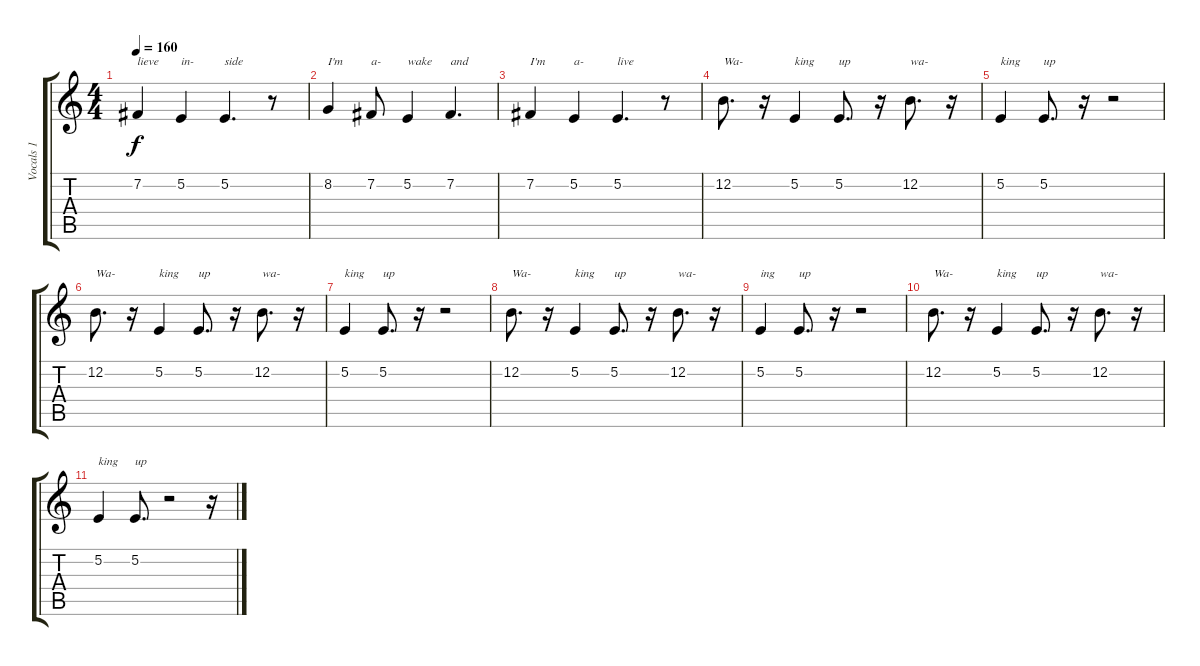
\track ("Vocals 1" "Vocals 1") {instrument lead2sawtooth}
\staff {score tabs}
\tuning (E4 B3 G3 D3 A2 E2) {hide}
\ts (4 4)
\tempo 160
\clef g2
\ks c
7.2.4{txt "lieve" dy f} 5.2.4{txt "in-"} 5.2.4{d txt "side"} r.8 |
8.2.4{txt "I'm"} 7.2.8{txt "a-"} 5.2.4{txt "wake"} 7.2.4{d txt "and"} |
7.2.4{txt "I'm"} 5.2.4{txt "a-"} 5.2.4{d txt "live"} r.8 |
12.2.8{d txt "Wa-"} r.16 5.2.4{txt "king"} 5.2.8{d txt "up"} r.16 12.2.8{d txt "wa-"} r.16 |
5.2.4{txt "king"} 5.2.8{d txt "up"} r.16 r.2 |
12.2.8{d txt "Wa-"} r.16 5.2.4{txt "king"} 5.2.8{d txt "up"} r.16 12.2.8{d txt "wa-"} r.16 |
5.2.4{txt "king"} 5.2.8{d txt "up"} r.16 r.2 |
12.2.8{d txt "Wa-"} r.16 5.2.4{txt "king"} 5.2.8{d txt "up"} r.16 12.2.8{d txt "wa-"} r.16 |
5.2.4{txt "ing"} 5.2.8{d txt "up"} r.16 r.2 |
12.2.8{d txt "Wa-"} r.16 5.2.4{txt "king"} 5.2.8{d txt "up"} r.16 12.2.8{d txt "wa-"} r.16 |
5.2.4{txt "king"} 5.2.8{d txt "up"} r.2 r.16
